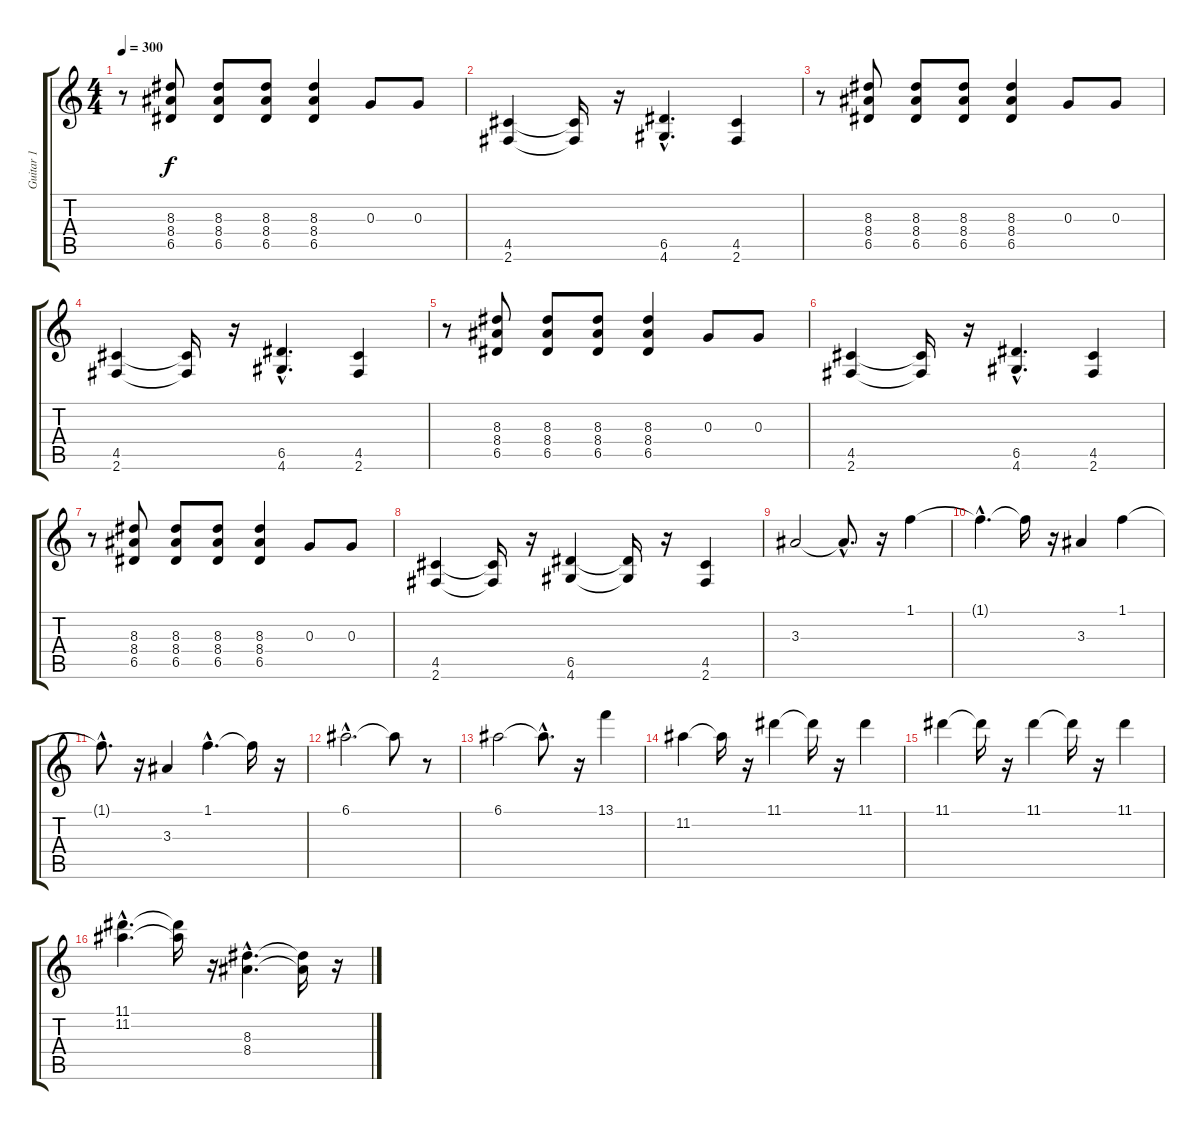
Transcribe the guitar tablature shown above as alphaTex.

\track ("Guitar 1" "Guitar 1") {instrument distortionguitar}
\staff {score tabs}
\tuning (E4 B3 G3 D3 A2 E2) {hide}
\ts (4 4)
\tempo 300
\clef g2
\ks c
r.8{dy f} (8.3 8.4 6.5).8 (8.3 8.4 6.5).8 (8.3 8.4 6.5).8 (8.3 8.4 6.5).4 0.3.8 0.3.8 |
(4.5 2.6).4 (4.5{t} 2.6{t}).16 r.16 (6.5{hac} 4.6{hac}).4{d} (4.5 2.6).4 |
r.8 (8.3 8.4 6.5).8 (8.3 8.4 6.5).8 (8.3 8.4 6.5).8 (8.3 8.4 6.5).4 0.3.8 0.3.8 |
(4.5 2.6).4 (4.5{t} 2.6{t}).16 r.16 (6.5{hac} 4.6{hac}).4{d} (4.5 2.6).4 |
r.8 (8.3 8.4 6.5).8 (8.3 8.4 6.5).8 (8.3 8.4 6.5).8 (8.3 8.4 6.5).4 0.3.8 0.3.8 |
(4.5 2.6).4 (4.5{t} 2.6{t}).16 r.16 (6.5{hac} 4.6{hac}).4{d} (4.5 2.6).4 |
r.8 (8.3 8.4 6.5).8 (8.3 8.4 6.5).8 (8.3 8.4 6.5).8 (8.3 8.4 6.5).4 0.3.8 0.3.8 |
(4.5 2.6).4 (4.5{t} 2.6{t}).16 r.16 (6.5 4.6).4 (6.5{t} 4.6{t}).16 r.16 (4.5 2.6).4 |
3.3.2 3.3{hac t}.8{d} r.16 1.1.4 |
1.1{hac t}.4{d} 1.1{t}.16 r.16 3.3.4 1.1.4 |
1.1{hac t}.8{d} r.16 3.3.4 1.1{hac}.4{d} 1.1{t}.16 r.16 |
6.1{hac}.2{d} 6.1{t}.8 r.8 |
6.1.2 6.1{hac t}.8{d} r.16 13.1.4 |
11.2.4 11.2{t}.16 r.16 11.1.4 11.1{t}.16 r.16 11.1.4 |
11.1.4 11.1{t}.16 r.16 11.1.4 11.1{t}.16 r.16 11.1.4 |
(11.1{hac} 11.2{hac}).4{d} (11.1{t} 11.2{t}).16 r.16 (8.3{hac} 8.4{hac}).4{d} (8.3{t} 8.4{t}).16 r.16
